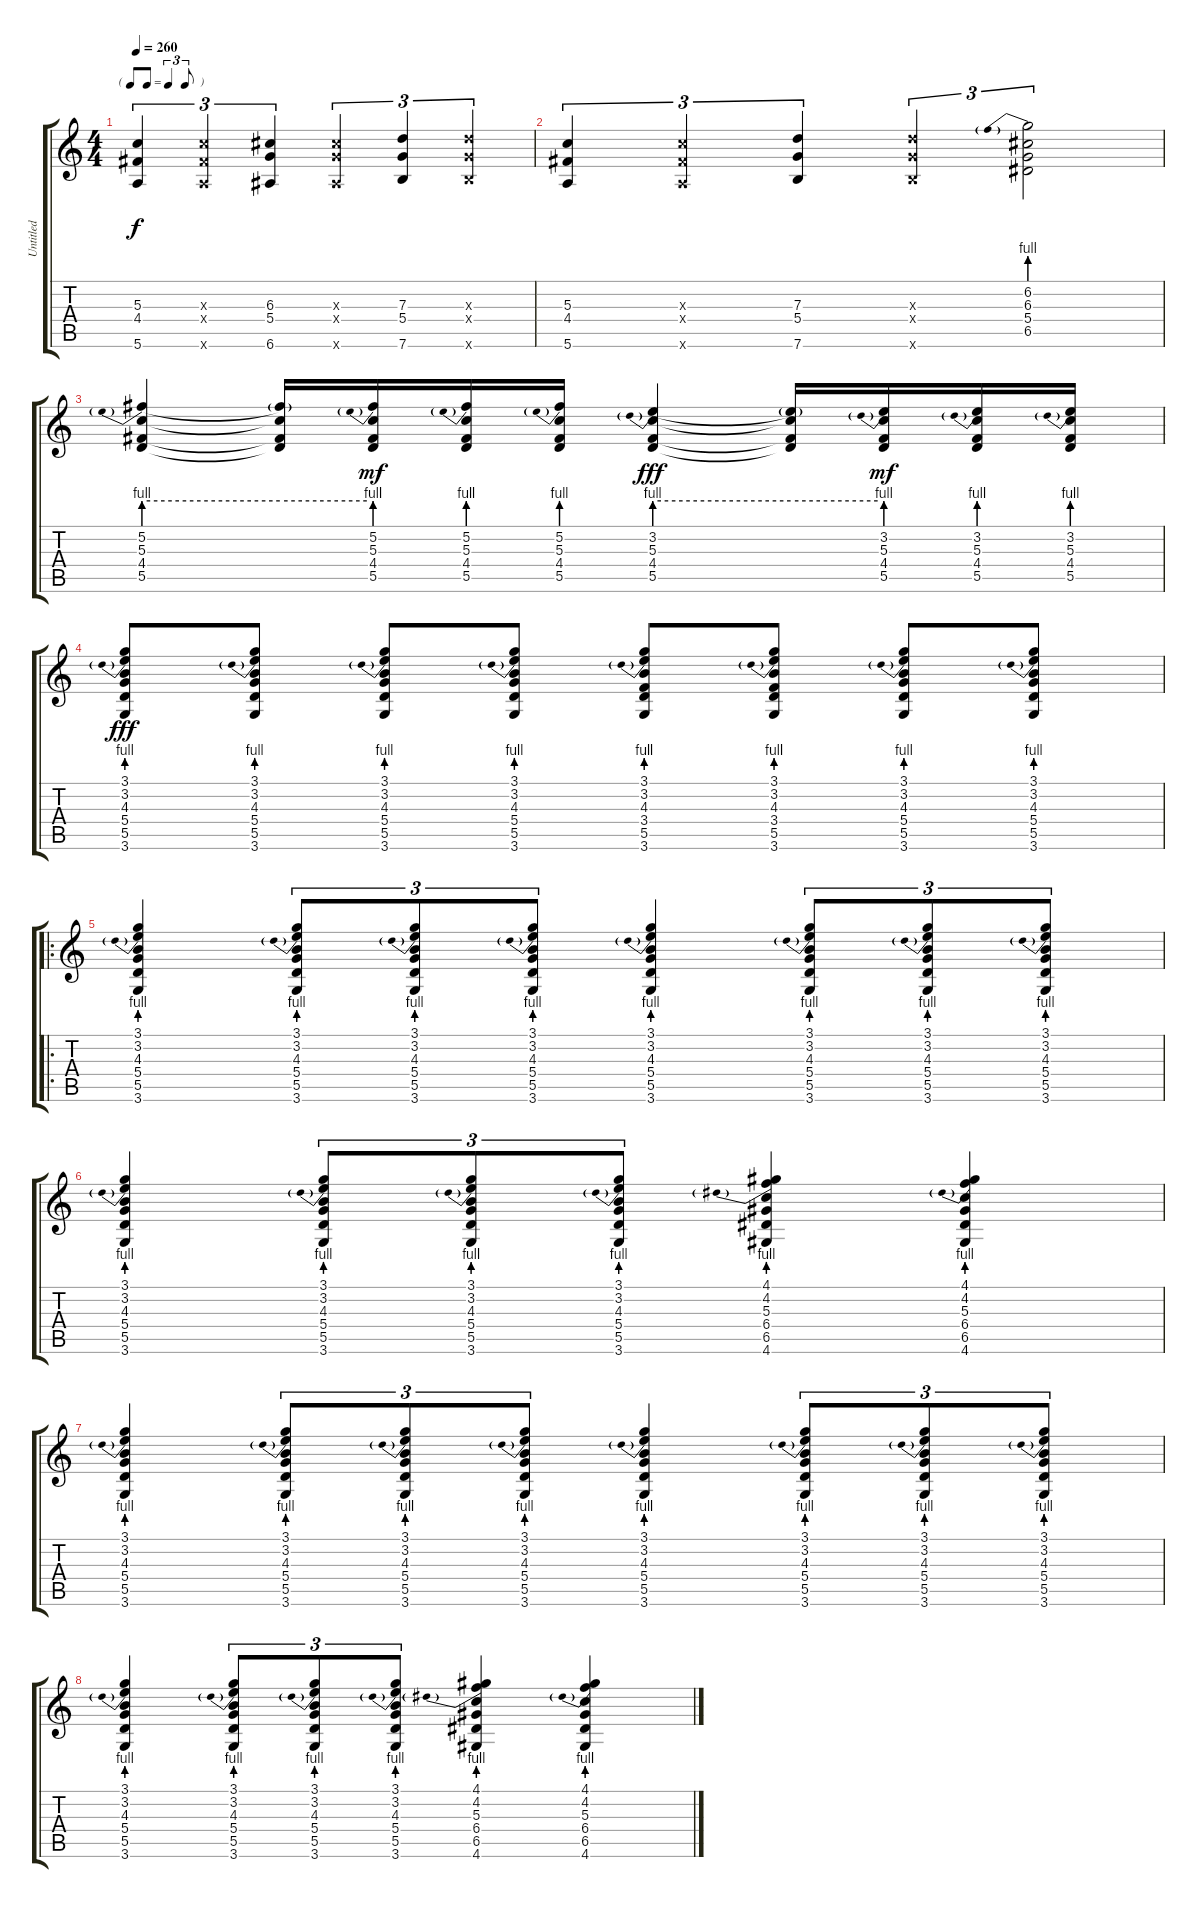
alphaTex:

\track ("Untitled" "Untitled") {instrument acousticguitarsteel}
\staff {score tabs}
\tuning (E4 B3 G3 D3 A2 E2) {hide}
\ts (4 4)
\tf triplet8th
\tempo 260
\clef g2
\ks c
(5.3 4.4 5.6).4{tu (3 2) dy f} (5.3{x} 4.4{x} 5.6{x}).4{tu (3 2)} (6.3 5.4 6.6).4{tu (3 2)} (6.3{x} 5.4{x} 6.6{x}).4{tu (3 2)} (7.3 5.4 7.6).4{tu (3 2)} (7.3{x} 5.4{x} 7.6{x}).4{tu (3 2)} |
(5.3 4.4 5.6).4{tu (3 2)} (5.3{x} 4.4{x} 5.6{x}).4{tu (3 2)} (7.3 5.4 7.6).4{tu (3 2)} (7.3{x} 5.4{x} 7.6{x}).4{tu (3 2)} (6.2{be (prebend 0 4 60 4)} 6.3 5.4 6.5).2{tu (3 2)} |
(5.2{be (prebend 0 4 60 4)} 5.3 4.4 5.5).4 (5.2{be (hold 0 4 60 4) t} 5.3{t} 4.4{t} 5.5{t}).16 (5.2{be (prebend 0 4 60 4)} 5.3 4.4 5.5).16{dy mf} (5.2{be (prebend 0 4 60 4)} 5.3 4.4 5.5).16 (5.2{be (prebend 0 4 60 4)} 5.3 4.4 5.5).16 (3.2{be (prebend 0 4 60 4)} 5.3 4.4 5.5).4{dy fff} (3.2{be (hold 0 4 60 4) t} 5.3{t} 4.4{t} 5.5{t}).16 (3.2{be (prebend 0 4 60 4)} 5.3 4.4 5.5).16{dy mf} (3.2{be (prebend 0 4 60 4)} 5.3 4.4 5.5).16 (3.2{be (prebend 0 4 60 4)} 5.3 4.4 5.5).16 |
(3.1 3.2{be (prebend 0 4 60 4)} 4.3 5.4 5.5 3.6).8{dy fff} (3.1 3.2{be (prebend 0 4 60 4)} 4.3 5.4 5.5 3.6).8 (3.1 3.2{be (prebend 0 4 60 4)} 4.3 5.4 5.5 3.6).8 (3.1 3.2{be (prebend 0 4 60 4)} 4.3 5.4 5.5 3.6).8 (3.1 3.2{be (prebend 0 4 60 4)} 4.3 3.4 5.5 3.6).8 (3.1 3.2{be (prebend 0 4 60 4)} 4.3 3.4 5.5 3.6).8 (3.1 3.2{be (prebend 0 4 60 4)} 4.3 5.4 5.5 3.6).8 (3.1 3.2{be (prebend 0 4 60 4)} 4.3 5.4 5.5 3.6).8 |
\ro
(3.1 3.2{be (prebend 0 4 60 4)} 4.3 5.4 5.5 3.6).4 (3.1 3.2{be (prebend 0 4 60 4)} 4.3 5.4 5.5 3.6).8{tu (3 2)} (3.1 3.2{be (prebend 0 4 60 4)} 4.3 5.4 5.5 3.6).8{tu (3 2)} (3.1 3.2{be (prebend 0 4 60 4)} 4.3 5.4 5.5 3.6).8{tu (3 2)} (3.1 3.2{be (prebend 0 4 60 4)} 4.3 5.4 5.5 3.6).4 (3.1 3.2{be (prebend 0 4 60 4)} 4.3 5.4 5.5 3.6).8{tu (3 2)} (3.1 3.2{be (prebend 0 4 60 4)} 4.3 5.4 5.5 3.6).8{tu (3 2)} (3.1 3.2{be (prebend 0 4 60 4)} 4.3 5.4 5.5 3.6).8{tu (3 2)} |
(3.1 3.2{be (prebend 0 4 60 4)} 4.3 5.4 5.5 3.6).4 (3.1 3.2{be (prebend 0 4 60 4)} 4.3 5.4 5.5 3.6).8{tu (3 2)} (3.1 3.2{be (prebend 0 4 60 4)} 4.3 5.4 5.5 3.6).8{tu (3 2)} (3.1 3.2{be (prebend 0 4 60 4)} 4.3 5.4 5.5 3.6).8{tu (3 2)} (4.1 4.2{be (prebend 0 4 60 4)} 5.3 6.4 6.5 4.6).4 (4.1 4.2{be (prebend 0 4 60 4)} 5.3 6.4 6.5 4.6).4 |
(3.1 3.2{be (prebend 0 4 60 4)} 4.3 5.4 5.5 3.6).4 (3.1 3.2{be (prebend 0 4 60 4)} 4.3 5.4 5.5 3.6).8{tu (3 2)} (3.1 3.2{be (prebend 0 4 60 4)} 4.3 5.4 5.5 3.6).8{tu (3 2)} (3.1 3.2{be (prebend 0 4 60 4)} 4.3 5.4 5.5 3.6).8{tu (3 2)} (3.1 3.2{be (prebend 0 4 60 4)} 4.3 5.4 5.5 3.6).4 (3.1 3.2{be (prebend 0 4 60 4)} 4.3 5.4 5.5 3.6).8{tu (3 2)} (3.1 3.2{be (prebend 0 4 60 4)} 4.3 5.4 5.5 3.6).8{tu (3 2)} (3.1 3.2{be (prebend 0 4 60 4)} 4.3 5.4 5.5 3.6).8{tu (3 2)} |
(3.1 3.2{be (prebend 0 4 60 4)} 4.3 5.4 5.5 3.6).4 (3.1 3.2{be (prebend 0 4 60 4)} 4.3 5.4 5.5 3.6).8{tu (3 2)} (3.1 3.2{be (prebend 0 4 60 4)} 4.3 5.4 5.5 3.6).8{tu (3 2)} (3.1 3.2{be (prebend 0 4 60 4)} 4.3 5.4 5.5 3.6).8{tu (3 2)} (4.1 4.2{be (prebend 0 4 60 4)} 5.3 6.4 6.5 4.6).4 (4.1 4.2{be (prebend 0 4 60 4)} 5.3 6.4 6.5 4.6).4
